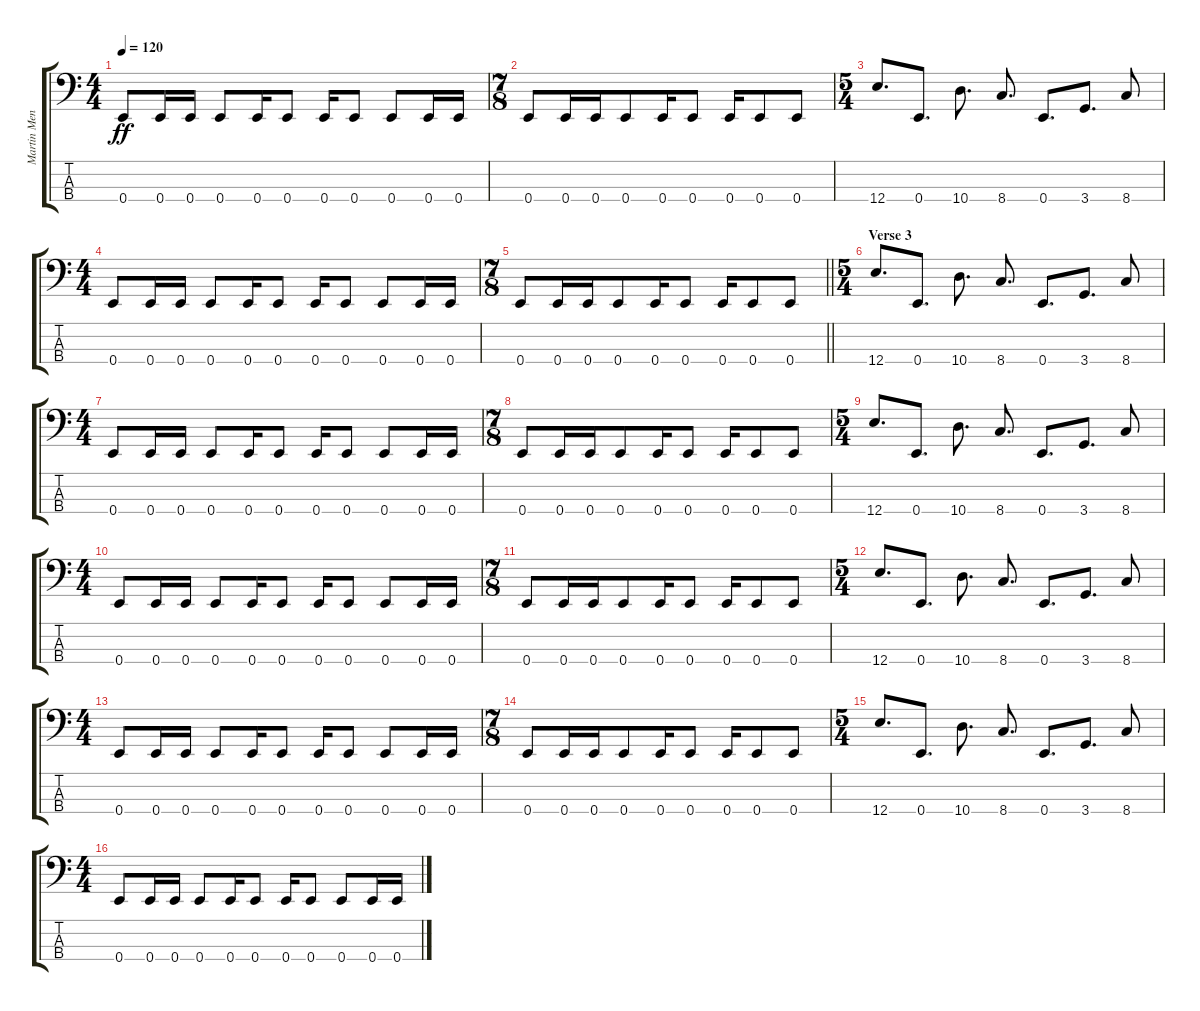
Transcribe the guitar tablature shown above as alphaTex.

\track ("Martin Mendez - Bass" "Martin Men") {instrument electricbassfinger}
\staff {score tabs}
\tuning (G2 D2 A1 E1) {hide}
\ts (4 4)
\tempo 120
\clef f4
\ks c
0.4.8{dy ff} 0.4.16 0.4.16 0.4.8 0.4.16 0.4.8 0.4.16 0.4.8 0.4.8 0.4.16 0.4.16 |
\ts (7 8)
0.4.8 0.4.16 0.4.16 0.4.8 0.4.16 0.4.8 0.4.16 0.4.8 0.4.8 |
\ts (5 4)
12.4.8{d} 0.4.8{d} 10.4.8{d} 8.4.8{d} 0.4.8{d} 3.4.8{d} 8.4.8 |
\ts (4 4)
0.4.8 0.4.16 0.4.16 0.4.8 0.4.16 0.4.8 0.4.16 0.4.8 0.4.8 0.4.16 0.4.16 |
\ts (7 8)
\barLineRight lightlight
0.4.8 0.4.16 0.4.16 0.4.8 0.4.16 0.4.8 0.4.16 0.4.8 0.4.8 |
\ts (5 4)
\section ("" "Verse 3")
12.4.8{d} 0.4.8{d} 10.4.8{d} 8.4.8{d} 0.4.8{d} 3.4.8{d} 8.4.8 |
\ts (4 4)
0.4.8 0.4.16 0.4.16 0.4.8 0.4.16 0.4.8 0.4.16 0.4.8 0.4.8 0.4.16 0.4.16 |
\ts (7 8)
0.4.8 0.4.16 0.4.16 0.4.8 0.4.16 0.4.8 0.4.16 0.4.8 0.4.8 |
\ts (5 4)
12.4.8{d} 0.4.8{d} 10.4.8{d} 8.4.8{d} 0.4.8{d} 3.4.8{d} 8.4.8 |
\ts (4 4)
0.4.8 0.4.16 0.4.16 0.4.8 0.4.16 0.4.8 0.4.16 0.4.8 0.4.8 0.4.16 0.4.16 |
\ts (7 8)
0.4.8 0.4.16 0.4.16 0.4.8 0.4.16 0.4.8 0.4.16 0.4.8 0.4.8 |
\ts (5 4)
12.4.8{d} 0.4.8{d} 10.4.8{d} 8.4.8{d} 0.4.8{d} 3.4.8{d} 8.4.8 |
\ts (4 4)
0.4.8 0.4.16 0.4.16 0.4.8 0.4.16 0.4.8 0.4.16 0.4.8 0.4.8 0.4.16 0.4.16 |
\ts (7 8)
0.4.8 0.4.16 0.4.16 0.4.8 0.4.16 0.4.8 0.4.16 0.4.8 0.4.8 |
\ts (5 4)
12.4.8{d} 0.4.8{d} 10.4.8{d} 8.4.8{d} 0.4.8{d} 3.4.8{d} 8.4.8 |
\ts (4 4)
0.4.8 0.4.16 0.4.16 0.4.8 0.4.16 0.4.8 0.4.16 0.4.8 0.4.8 0.4.16 0.4.16
